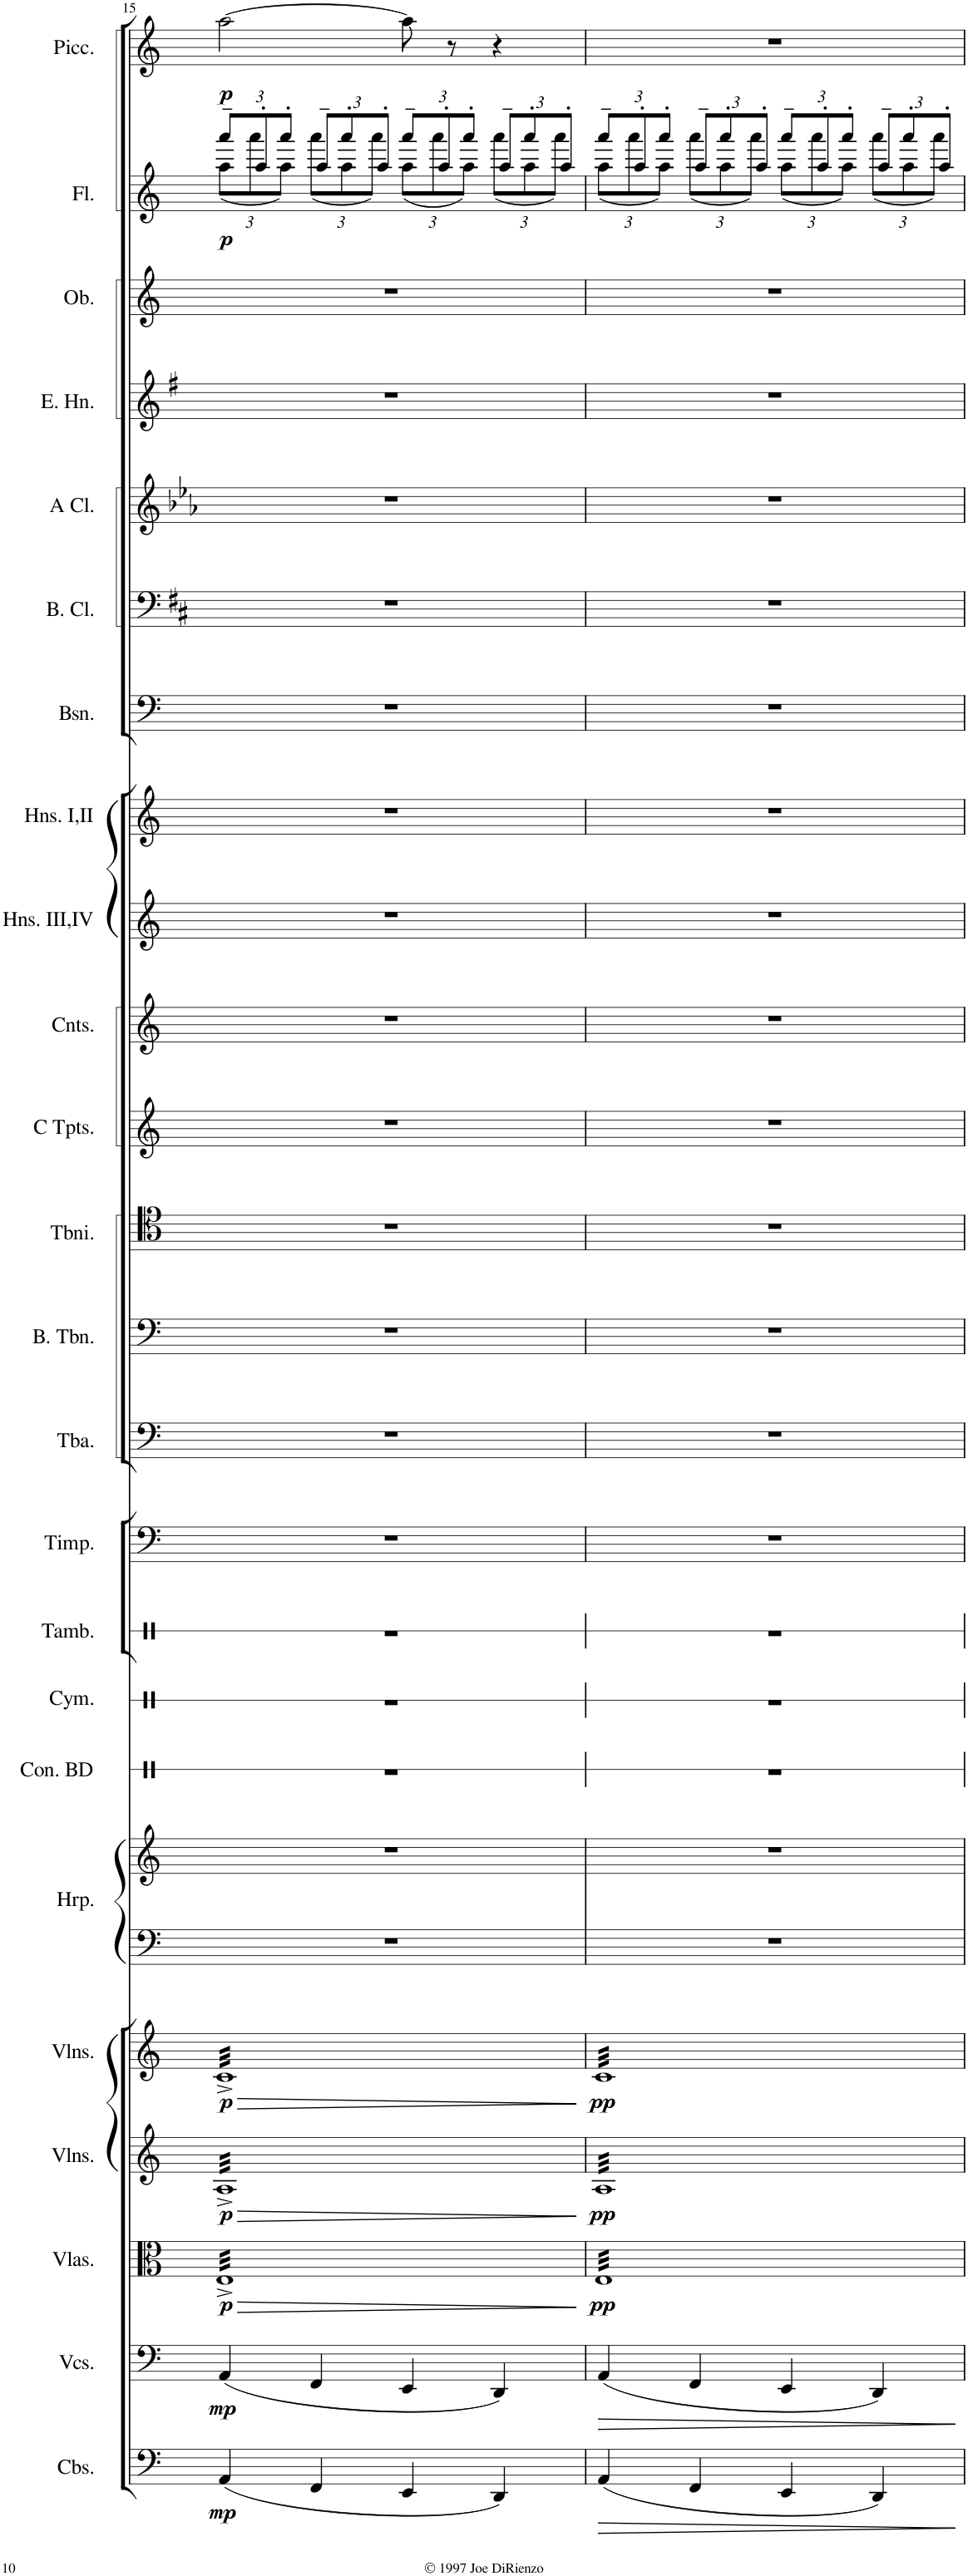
**kern	**dynam	**kern	**dynam	**kern	**dynam	**kern	**dynam	**kern	**dynam	**kern	**kern	**kern	**kern	**kern	**kern	**kern	**kern	**kern	**kern	**kern	**kern	**kern	**kern	**kern	**kern	**kern	**kern	**kern	**dynam	**kern	**dynam
*part24	*part24	*part23	*part23	*part22	*part22	*part21	*part21	*part20	*part20	*part19	*part19	*part18	*part17	*part16	*part15	*part14	*part13	*part12	*part11	*part10	*part9	*part8	*part7	*part6	*part5	*part4	*part3	*part2	*part2	*part1	*part1
*staff25	*staff25	*staff24	*staff24	*staff23	*staff23	*staff22	*staff22	*staff21	*staff21	*staff20	*staff19	*staff18	*staff17	*staff16	*staff15	*staff14	*staff13	*staff12	*staff11	*staff10	*staff9	*staff8	*staff7	*staff6	*staff5	*staff4	*staff3	*staff2	*staff2	*staff1	*staff1
*I"Contrabasses	*	*I"Violoncellos	*	*I"Violas	*	*I"Violins	*	*I"Violins	*	*I"Harp	*	*I"Concert Bass Drum	*I"Cymbal	*I"Tambourine	*I"Timpani	*I"Tuba	*I"Bass Trombone	*I"Trombones	*I"C Trumpets	*I"Cornets (C)	*I"Horns III,IV	*I"Horns I &amp; II	*I"Bassoons	*I"Bass Clarinet	*I"A Clarinets	*I"English Horn	*I"Oboes	*I"Flutes	*	*I"Piccolo	*
*I'Cbs.	*	*I'Vcs.	*	*I'Vlas.	*	*I'Vlns.	*	*I'Vlns.	*	*I'Hrp.	*	*I'Con. BD	*I'Cym.	*I'Tamb.	*I'Timp.	*I'Tba.	*I'B. Tbn.	*	*I'C Tpts.	*I'Cnts.	*I'Hns. III,IV	*I'Hns. I,II	*I'Bsn.	*I'B. Cl.	*I'A Cl.	*I'E. Hn.	*I'Ob.	*I'Fl.	*	*I'Picc.	*
!!LO:PB:g=z
*clefF4	*	*clefF4	*	*clefC3	*	*clefG2	*	*clefG2	*	*clefF4	*clefG2	*clefX	*clefX	*clefX	*clefF4	*clefF4	*clefF4	*clefC4	*clefG2	*clefG2	*clefG2	*clefG2	*clefF4	*clefF4	*clefG2	*clefG2	*clefG2	*clefG2	*	*clefG2	*
*Trd7c12	*	*	*	*	*	*	*	*Trd1c2	*	*Trd1c2	*Trd1c2	*	*	*	*	*	*Trd1c2	*	*	*	*Trd4c7	*Trd4c7	*	*Trd1c2	*Trd2c3	*Trd4c7	*	*	*	*Trd-7c-12	*
*k[]	*	*k[]	*	*k[]	*	*k[]	*	*k[]	*	*k[]	*k[]	*k[]	*k[]	*k[]	*k[]	*k[]	*k[]	*k[]	*k[]	*k[]	*k[]	*k[]	*k[]	*k[f#c#]	*k[b-e-a-]	*k[f#]	*k[]	*k[]	*	*k[]	*
*M4/4	*	*M4/4	*	*M4/4	*	*M4/4	*	*M4/4	*	*M4/4	*M4/4	*M4/4	*M4/4	*M4/4	*M4/4	*M4/4	*M4/4	*M4/4	*M4/4	*M4/4	*M4/4	*M4/4	*M4/4	*M4/4	*M4/4	*M4/4	*M4/4	*M4/4	*	*M4/4	*
*	*	*	*	*	*	*	*	*	*	*	*	*	*	*	*	*	*	*	*	*	*	*	*	*	*	*	*	*Xbrackettup	*	*	*
=15	=15	=15	=15	=15	=15	=15	=15	=15	=15	=15	=15	=15	=15	=15	=15	=15	=15	=15	=15	=15	=15	=15	=15	=15	=15	=15	=15	=15	=15	=15	=15
*	*	*	*	*	*	*	*	*	*	*	*	*	*	*	*	*	*	*	*	*	*	*	*	*	*	*	*	*^	*	*	*
!	!LO:DY:b	!	!LO:DY:b	!	!LO:DY:b	!	!LO:DY:b	!	!LO:DY:b	!	!	!	!	!	!	!	!	!	!	!	!	!	!	!	!	!	!	!	!	!LO:DY:b	!	!LO:DY:b
*	*	*	*	*tremolo	*	*	*	*	*	*	*	*	*	*	*	*	*	*	*	*	*	*	*	*	*	*	*	*	*	*	*	*
*	*	*	*	*	*	*tremolo	*	*	*	*	*	*	*	*	*	*	*	*	*	*	*	*	*	*	*	*	*	*	*	*	*	*
*	*	*	*	*	*	*	*	*tremolo	*	*	*	*	*	*	*	*	*	*	*	*	*	*	*	*	*	*	*	*	*	*	*	*
(4AA/	mp	(4AA/	mp	32E^LLL	p	32A^LLL	p	32c^LLL	p	1r	1r	1r	1r	1r	1r	1r	1r	1r	1r	1r	1r	1r	1r	1r	1r	1r	1r	12aaa~/L	(12aa\L	p	[2aa\	p
.	.	.	.	32E^	.	32A^	.	32c^	.	.	.	.	.	.	.	.	.	.	.	.	.	.	.	.	.	.	.	.	.	.	.	.
.	.	.	.	32E^	.	32A^	.	32c^	.	.	.	.	.	.	.	.	.	.	.	.	.	.	.	.	.	.	.	.	.	.	.	.
.	.	.	.	.	.	.	.	.	.	.	.	.	.	.	.	.	.	.	.	.	.	.	.	.	.	.	.	12aa'/	12aaa\	.	.	.
.	.	.	.	32E^	.	32A^	.	32c^	.	.	.	.	.	.	.	.	.	.	.	.	.	.	.	.	.	.	.	.	.	.	.	.
.	.	.	.	32E^	.	32A^	.	32c^	.	.	.	.	.	.	.	.	.	.	.	.	.	.	.	.	.	.	.	.	.	.	.	.
.	.	.	.	32E^	.	32A^	.	32c^	.	.	.	.	.	.	.	.	.	.	.	.	.	.	.	.	.	.	.	.	.	.	.	.
.	.	.	.	.	.	.	.	.	.	.	.	.	.	.	.	.	.	.	.	.	.	.	.	.	.	.	.	12aaa'/J	12aa\J)	.	.	.
.	.	.	.	32E^	.	32A^	.	32c^	.	.	.	.	.	.	.	.	.	.	.	.	.	.	.	.	.	.	.	.	.	.	.	.
.	.	.	.	32E^	.	32A^	.	32c^	.	.	.	.	.	.	.	.	.	.	.	.	.	.	.	.	.	.	.	.	.	.	.	.
4FF/	.	4FF/	.	32E^	.	32A^	.	32c^	.	.	.	.	.	.	.	.	.	.	.	.	.	.	.	.	.	.	.	12aa~/L	(12aaa\L	.	.	.
.	.	.	.	32E^	.	32A^	.	32c^	.	.	.	.	.	.	.	.	.	.	.	.	.	.	.	.	.	.	.	.	.	.	.	.
.	.	.	.	32E^	.	32A^	.	32c^	.	.	.	.	.	.	.	.	.	.	.	.	.	.	.	.	.	.	.	.	.	.	.	.
.	.	.	.	.	.	.	.	.	.	.	.	.	.	.	.	.	.	.	.	.	.	.	.	.	.	.	.	12aaa'/	12aa\	.	.	.
.	.	.	.	32E^	.	32A^	.	32c^	.	.	.	.	.	.	.	.	.	.	.	.	.	.	.	.	.	.	.	.	.	.	.	.
.	.	.	.	32E^	.	32A^	.	32c^	.	.	.	.	.	.	.	.	.	.	.	.	.	.	.	.	.	.	.	.	.	.	.	.
.	.	.	.	32E^	.	32A^	.	32c^	.	.	.	.	.	.	.	.	.	.	.	.	.	.	.	.	.	.	.	.	.	.	.	.
.	.	.	.	.	.	.	.	.	.	.	.	.	.	.	.	.	.	.	.	.	.	.	.	.	.	.	.	12aa'/J	12aaa\J)	.	.	.
.	.	.	.	32E^	.	32A^	.	32c^	.	.	.	.	.	.	.	.	.	.	.	.	.	.	.	.	.	.	.	.	.	.	.	.
.	.	.	.	32E^	.	32A^	.	32c^	.	.	.	.	.	.	.	.	.	.	.	.	.	.	.	.	.	.	.	.	.	.	.	.
4EE/	.	4EE/	.	32E^	.	32A^	.	32c^	.	.	.	.	.	.	.	.	.	.	.	.	.	.	.	.	.	.	.	12aaa~/L	(12aa\L	.	8aa\]	.
.	.	.	.	32E^	.	32A^	.	32c^	.	.	.	.	.	.	.	.	.	.	.	.	.	.	.	.	.	.	.	.	.	.	.	.
.	.	.	.	32E^	.	32A^	.	32c^	.	.	.	.	.	.	.	.	.	.	.	.	.	.	.	.	.	.	.	.	.	.	.	.
.	.	.	.	.	.	.	.	.	.	.	.	.	.	.	.	.	.	.	.	.	.	.	.	.	.	.	.	12aa'/	12aaa\	.	.	.
.	.	.	.	32E^	.	32A^	.	32c^	.	.	.	.	.	.	.	.	.	.	.	.	.	.	.	.	.	.	.	.	.	.	.	.
.	.	.	.	32E^	.	32A^	.	32c^	.	.	.	.	.	.	.	.	.	.	.	.	.	.	.	.	.	.	.	.	.	.	8r	.
.	.	.	.	32E^	.	32A^	.	32c^	.	.	.	.	.	.	.	.	.	.	.	.	.	.	.	.	.	.	.	.	.	.	.	.
.	.	.	.	.	.	.	.	.	.	.	.	.	.	.	.	.	.	.	.	.	.	.	.	.	.	.	.	12aaa'/J	12aa\J)	.	.	.
.	.	.	.	32E^	.	32A^	.	32c^	.	.	.	.	.	.	.	.	.	.	.	.	.	.	.	.	.	.	.	.	.	.	.	.
.	.	.	.	32E^	.	32A^	.	32c^	.	.	.	.	.	.	.	.	.	.	.	.	.	.	.	.	.	.	.	.	.	.	.	.
4DD/)	.	4DD/)	.	32E^	.	32A^	.	32c^	.	.	.	.	.	.	.	.	.	.	.	.	.	.	.	.	.	.	.	12aa~/L	(12aaa\L	.	4r	.
.	.	.	.	32E^	.	32A^	.	32c^	.	.	.	.	.	.	.	.	.	.	.	.	.	.	.	.	.	.	.	.	.	.	.	.
.	.	.	.	32E^	.	32A^	.	32c^	.	.	.	.	.	.	.	.	.	.	.	.	.	.	.	.	.	.	.	.	.	.	.	.
.	.	.	.	.	.	.	.	.	.	.	.	.	.	.	.	.	.	.	.	.	.	.	.	.	.	.	.	12aaa'/	12aa\	.	.	.
.	.	.	.	32E^	.	32A^	.	32c^	.	.	.	.	.	.	.	.	.	.	.	.	.	.	.	.	.	.	.	.	.	.	.	.
.	.	.	.	32E^	.	32A^	.	32c^	.	.	.	.	.	.	.	.	.	.	.	.	.	.	.	.	.	.	.	.	.	.	.	.
.	.	.	.	32E^	.	32A^	.	32c^	.	.	.	.	.	.	.	.	.	.	.	.	.	.	.	.	.	.	.	.	.	.	.	.
.	.	.	.	.	.	.	.	.	.	.	.	.	.	.	.	.	.	.	.	.	.	.	.	.	.	.	.	12aa'/J	12aaa\J)	.	.	.
.	.	.	.	32E^	.	32A^	.	32c^	.	.	.	.	.	.	.	.	.	.	.	.	.	.	.	.	.	.	.	.	.	.	.	.
.	.	.	.	32E^JJJ	.	32A^JJJ	.	32c^JJJ	.	.	.	.	.	.	.	.	.	.	.	.	.	.	.	.	.	.	.	.	.	.	.	.
=16	=16	=16	=16	=16	=16	=16	=16	=16	=16	=16	=16	=16	=16	=16	=16	=16	=16	=16	=16	=16	=16	=16	=16	=16	=16	=16	=16	=16	=16	=16	=16	=16
!	!	!	!	!	!LO:DY:b	!	!LO:DY:b	!	!LO:DY:b	!	!	!	!	!	!	!	!	!	!	!	!	!	!	!	!	!	!	!	!	!	!	!
(4AA/	.	(4AA/	.	32ELLL	pp	32ALLL	pp	32cLLL	pp	1r	1r	1r	1r	1r	1r	1r	1r	1r	1r	1r	1r	1r	1r	1r	1r	1r	1r	12aaa~/L	(12aa\L	.	1r	.
.	.	.	.	32E	.	32A	.	32c	.	.	.	.	.	.	.	.	.	.	.	.	.	.	.	.	.	.	.	.	.	.	.	.
.	.	.	.	32E	.	32A	.	32c	.	.	.	.	.	.	.	.	.	.	.	.	.	.	.	.	.	.	.	.	.	.	.	.
.	.	.	.	.	.	.	.	.	.	.	.	.	.	.	.	.	.	.	.	.	.	.	.	.	.	.	.	12aa'/	12aaa\	.	.	.
.	.	.	.	32E	.	32A	.	32c	.	.	.	.	.	.	.	.	.	.	.	.	.	.	.	.	.	.	.	.	.	.	.	.
.	.	.	.	32E	.	32A	.	32c	.	.	.	.	.	.	.	.	.	.	.	.	.	.	.	.	.	.	.	.	.	.	.	.
.	.	.	.	32E	.	32A	.	32c	.	.	.	.	.	.	.	.	.	.	.	.	.	.	.	.	.	.	.	.	.	.	.	.
.	.	.	.	.	.	.	.	.	.	.	.	.	.	.	.	.	.	.	.	.	.	.	.	.	.	.	.	12aaa'/J	12aa\J)	.	.	.
.	.	.	.	32E	.	32A	.	32c	.	.	.	.	.	.	.	.	.	.	.	.	.	.	.	.	.	.	.	.	.	.	.	.
.	.	.	.	32E	.	32A	.	32c	.	.	.	.	.	.	.	.	.	.	.	.	.	.	.	.	.	.	.	.	.	.	.	.
4FF/	.	4FF/	.	32E	.	32A	.	32c	.	.	.	.	.	.	.	.	.	.	.	.	.	.	.	.	.	.	.	12aa~/L	(12aaa\L	.	.	.
.	.	.	.	32E	.	32A	.	32c	.	.	.	.	.	.	.	.	.	.	.	.	.	.	.	.	.	.	.	.	.	.	.	.
.	.	.	.	32E	.	32A	.	32c	.	.	.	.	.	.	.	.	.	.	.	.	.	.	.	.	.	.	.	.	.	.	.	.
.	.	.	.	.	.	.	.	.	.	.	.	.	.	.	.	.	.	.	.	.	.	.	.	.	.	.	.	12aaa'/	12aa\	.	.	.
.	.	.	.	32E	.	32A	.	32c	.	.	.	.	.	.	.	.	.	.	.	.	.	.	.	.	.	.	.	.	.	.	.	.
.	.	.	.	32E	.	32A	.	32c	.	.	.	.	.	.	.	.	.	.	.	.	.	.	.	.	.	.	.	.	.	.	.	.
.	.	.	.	32E	.	32A	.	32c	.	.	.	.	.	.	.	.	.	.	.	.	.	.	.	.	.	.	.	.	.	.	.	.
.	.	.	.	.	.	.	.	.	.	.	.	.	.	.	.	.	.	.	.	.	.	.	.	.	.	.	.	12aa'/J	12aaa\J)	.	.	.
.	.	.	.	32E	.	32A	.	32c	.	.	.	.	.	.	.	.	.	.	.	.	.	.	.	.	.	.	.	.	.	.	.	.
.	.	.	.	32E	.	32A	.	32c	.	.	.	.	.	.	.	.	.	.	.	.	.	.	.	.	.	.	.	.	.	.	.	.
4EE/	.	4EE/	.	32E	.	32A	.	32c	.	.	.	.	.	.	.	.	.	.	.	.	.	.	.	.	.	.	.	12aaa~/L	(12aa\L	.	.	.
.	.	.	.	32E	.	32A	.	32c	.	.	.	.	.	.	.	.	.	.	.	.	.	.	.	.	.	.	.	.	.	.	.	.
.	.	.	.	32E	.	32A	.	32c	.	.	.	.	.	.	.	.	.	.	.	.	.	.	.	.	.	.	.	.	.	.	.	.
.	.	.	.	.	.	.	.	.	.	.	.	.	.	.	.	.	.	.	.	.	.	.	.	.	.	.	.	12aa'/	12aaa\	.	.	.
.	.	.	.	32E	.	32A	.	32c	.	.	.	.	.	.	.	.	.	.	.	.	.	.	.	.	.	.	.	.	.	.	.	.
.	.	.	.	32E	.	32A	.	32c	.	.	.	.	.	.	.	.	.	.	.	.	.	.	.	.	.	.	.	.	.	.	.	.
.	.	.	.	32E	.	32A	.	32c	.	.	.	.	.	.	.	.	.	.	.	.	.	.	.	.	.	.	.	.	.	.	.	.
.	.	.	.	.	.	.	.	.	.	.	.	.	.	.	.	.	.	.	.	.	.	.	.	.	.	.	.	12aaa'/J	12aa\J)	.	.	.
.	.	.	.	32E	.	32A	.	32c	.	.	.	.	.	.	.	.	.	.	.	.	.	.	.	.	.	.	.	.	.	.	.	.
.	.	.	.	32E	.	32A	.	32c	.	.	.	.	.	.	.	.	.	.	.	.	.	.	.	.	.	.	.	.	.	.	.	.
4DD/)	.	4DD/)	.	32E	.	32A	.	32c	.	.	.	.	.	.	.	.	.	.	.	.	.	.	.	.	.	.	.	12aa~/L	(12aaa\L	.	.	.
.	.	.	.	32E	.	32A	.	32c	.	.	.	.	.	.	.	.	.	.	.	.	.	.	.	.	.	.	.	.	.	.	.	.
.	.	.	.	32E	.	32A	.	32c	.	.	.	.	.	.	.	.	.	.	.	.	.	.	.	.	.	.	.	.	.	.	.	.
.	.	.	.	.	.	.	.	.	.	.	.	.	.	.	.	.	.	.	.	.	.	.	.	.	.	.	.	12aaa'/	12aa\	.	.	.
.	.	.	.	32E	.	32A	.	32c	.	.	.	.	.	.	.	.	.	.	.	.	.	.	.	.	.	.	.	.	.	.	.	.
.	.	.	.	32E	.	32A	.	32c	.	.	.	.	.	.	.	.	.	.	.	.	.	.	.	.	.	.	.	.	.	.	.	.
.	.	.	.	32E	.	32A	.	32c	.	.	.	.	.	.	.	.	.	.	.	.	.	.	.	.	.	.	.	.	.	.	.	.
.	.	.	.	.	.	.	.	.	.	.	.	.	.	.	.	.	.	.	.	.	.	.	.	.	.	.	.	12aa'/J	12aaa\J)	.	.	.
.	.	.	.	32E	.	32A	.	32c	.	.	.	.	.	.	.	.	.	.	.	.	.	.	.	.	.	.	.	.	.	.	.	.
.	.	.	.	32EJJJ	.	32AJJJ	.	32cJJJ	.	.	.	.	.	.	.	.	.	.	.	.	.	.	.	.	.	.	.	.	.	.	.	.
*	*	*	*	*	*	*	*	*Xtremolo	*	*	*	*	*	*	*	*	*	*	*	*	*	*	*	*	*	*	*	*	*	*	*	*
*	*	*	*	*	*	*Xtremolo	*	*	*	*	*	*	*	*	*	*	*	*	*	*	*	*	*	*	*	*	*	*	*	*	*	*
*	*	*	*	*Xtremolo	*	*	*	*	*	*	*	*	*	*	*	*	*	*	*	*	*	*	*	*	*	*	*	*	*	*	*	*
*	*	*	*	*	*	*	*	*	*	*	*	*	*	*	*	*	*	*	*	*	*	*	*	*	*	*	*	*v	*v	*	*	*
=	=	=	=	=	=	=	=	=	=	=	=	=	=	=	=	=	=	=	=	=	=	=	=	=	=	=	=	=	=	=	=
*-	*-	*-	*-	*-	*-	*-	*-	*-	*-	*-	*-	*-	*-	*-	*-	*-	*-	*-	*-	*-	*-	*-	*-	*-	*-	*-	*-	*-	*-	*-	*-
